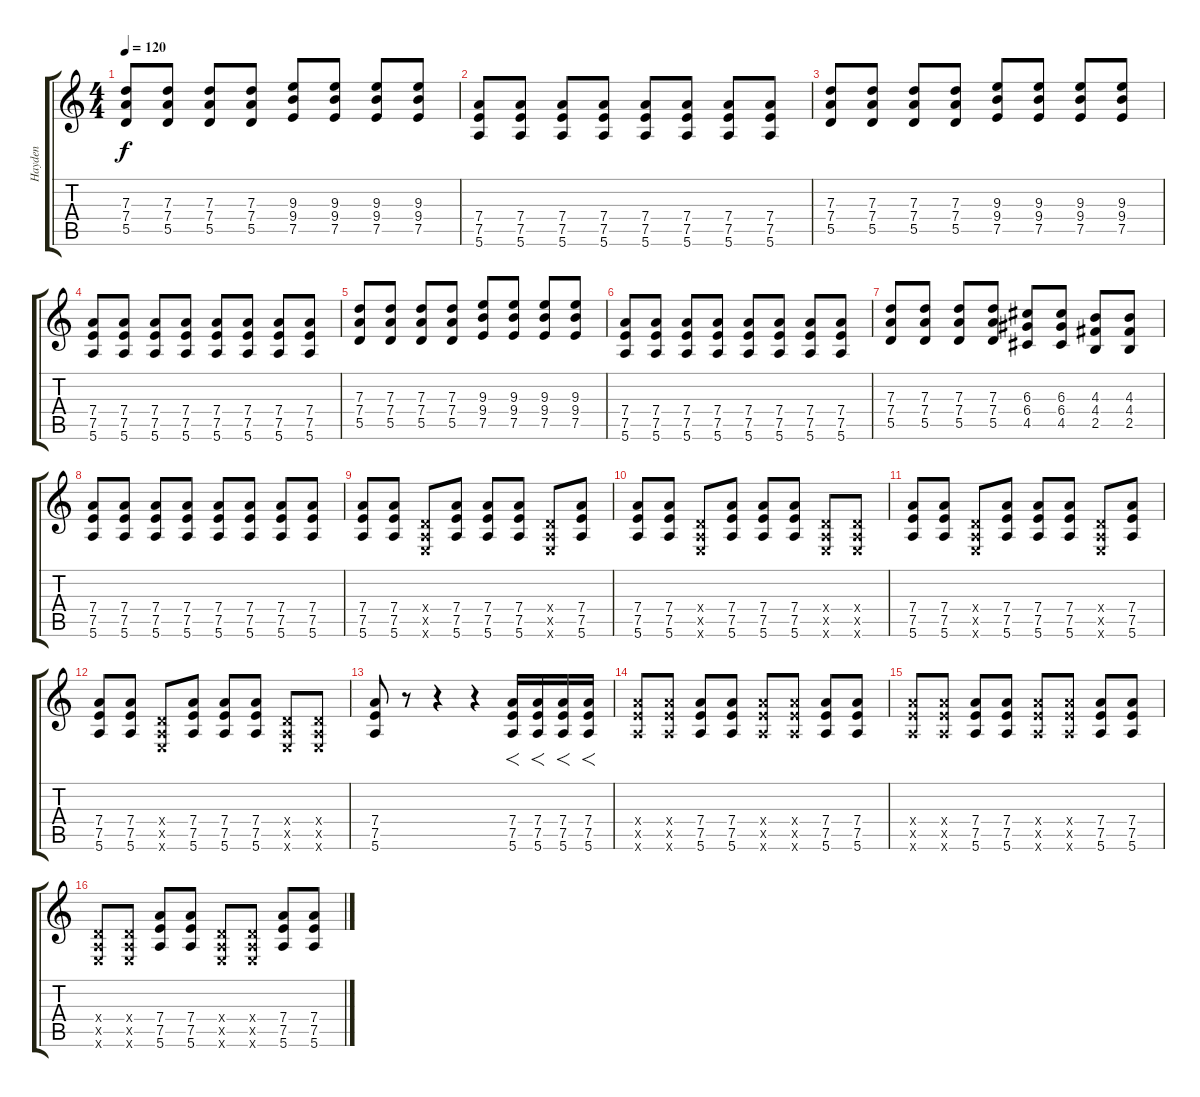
\track ("Hayden" "Hayden") {instrument distortionguitar}
\staff {score tabs}
\tuning (E4 B3 G3 D3 A2 E2) {hide}
\ts (4 4)
\tempo 120
\clef g2
\ks c
(7.3 7.4 5.5).8{dy f} (7.3 7.4 5.5).8 (7.3 7.4 5.5).8 (7.3 7.4 5.5).8 (9.3 9.4 7.5).8 (9.3 9.4 7.5).8 (9.3 9.4 7.5).8 (9.3 9.4 7.5).8 |
(7.4 7.5 5.6).8 (7.4 7.5 5.6).8 (7.4 7.5 5.6).8 (7.4 7.5 5.6).8 (7.4 7.5 5.6).8 (7.4 7.5 5.6).8 (7.4 7.5 5.6).8 (7.4 7.5 5.6).8 |
(7.3 7.4 5.5).8 (7.3 7.4 5.5).8 (7.3 7.4 5.5).8 (7.3 7.4 5.5).8 (9.3 9.4 7.5).8 (9.3 9.4 7.5).8 (9.3 9.4 7.5).8 (9.3 9.4 7.5).8 |
(7.4 7.5 5.6).8 (7.4 7.5 5.6).8 (7.4 7.5 5.6).8 (7.4 7.5 5.6).8 (7.4 7.5 5.6).8 (7.4 7.5 5.6).8 (7.4 7.5 5.6).8 (7.4 7.5 5.6).8 |
(7.3 7.4 5.5).8 (7.3 7.4 5.5).8 (7.3 7.4 5.5).8 (7.3 7.4 5.5).8 (9.3 9.4 7.5).8 (9.3 9.4 7.5).8 (9.3 9.4 7.5).8 (9.3 9.4 7.5).8 |
(7.4 7.5 5.6).8 (7.4 7.5 5.6).8 (7.4 7.5 5.6).8 (7.4 7.5 5.6).8 (7.4 7.5 5.6).8 (7.4 7.5 5.6).8 (7.4 7.5 5.6).8 (7.4 7.5 5.6).8 |
(7.3 7.4 5.5).8 (7.3 7.4 5.5).8 (7.3 7.4 5.5).8 (7.3 7.4 5.5).8 (6.3 6.4 4.5).8 (6.3 6.4 4.5).8 (4.3 4.4 2.5).8 (4.3 4.4 2.5).8 |
(7.4 7.5 5.6).8 (7.4 7.5 5.6).8 (7.4 7.5 5.6).8 (7.4 7.5 5.6).8 (7.4 7.5 5.6).8 (7.4 7.5 5.6).8 (7.4 7.5 5.6).8 (7.4 7.5 5.6).8 |
(7.4 7.5 5.6).8 (7.4 7.5 5.6).8 (0.4{x} 0.5{x} 0.6{x}).8 (7.4 7.5 5.6).8 (7.4 7.5 5.6).8 (7.4 7.5 5.6).8 (0.4{x} 0.5{x} 0.6{x}).8 (7.4 7.5 5.6).8 |
(7.4 7.5 5.6).8 (7.4 7.5 5.6).8 (0.4{x} 0.5{x} 0.6{x}).8 (7.4 7.5 5.6).8 (7.4 7.5 5.6).8 (7.4 7.5 5.6).8 (0.4{x} 0.5{x} 0.6{x}).8 (0.4{x} 0.5{x} 0.6{x}).8 |
(7.4 7.5 5.6).8 (7.4 7.5 5.6).8 (0.4{x} 0.5{x} 0.6{x}).8 (7.4 7.5 5.6).8 (7.4 7.5 5.6).8 (7.4 7.5 5.6).8 (0.4{x} 0.5{x} 0.6{x}).8 (7.4 7.5 5.6).8 |
(7.4 7.5 5.6).8 (7.4 7.5 5.6).8 (0.4{x} 0.5{x} 0.6{x}).8 (7.4 7.5 5.6).8 (7.4 7.5 5.6).8 (7.4 7.5 5.6).8 (0.4{x} 0.5{x} 0.6{x}).8 (0.4{x} 0.5{x} 0.6{x}).8 |
(7.4 7.5 5.6).8 r.8 r.4 r.4 (7.4 7.5 5.6).16{f} (7.4 7.5 5.6).16{f} (7.4 7.5 5.6).16{f} (7.4 7.5 5.6).16{f} |
(7.4{x} 7.5{x} 5.6{x}).8 (7.4{x} 7.5{x} 5.6{x}).8 (7.4 7.5 5.6).8 (7.4 7.5 5.6).8 (7.4{x} 7.5{x} 5.6{x}).8 (7.4{x} 7.5{x} 5.6{x}).8 (7.4 7.5 5.6).8 (7.4 7.5 5.6).8 |
(7.4{x} 7.5{x} 5.6{x}).8 (7.4{x} 7.5{x} 5.6{x}).8 (7.4 7.5 5.6).8 (7.4 7.5 5.6).8 (7.4{x} 7.5{x} 5.6{x}).8 (7.4{x} 7.5{x} 5.6{x}).8 (7.4 7.5 5.6).8 (7.4 7.5 5.6).8 |
(0.4{x} 0.5{x} 0.6{x}).8 (0.4{x} 0.5{x} 0.6{x}).8 (7.4 7.5 5.6).8 (7.4 7.5 5.6).8 (0.4{x} 0.5{x} 0.6{x}).8 (0.4{x} 0.5{x} 0.6{x}).8 (7.4 7.5 5.6).8 (7.4 7.5 5.6).8
